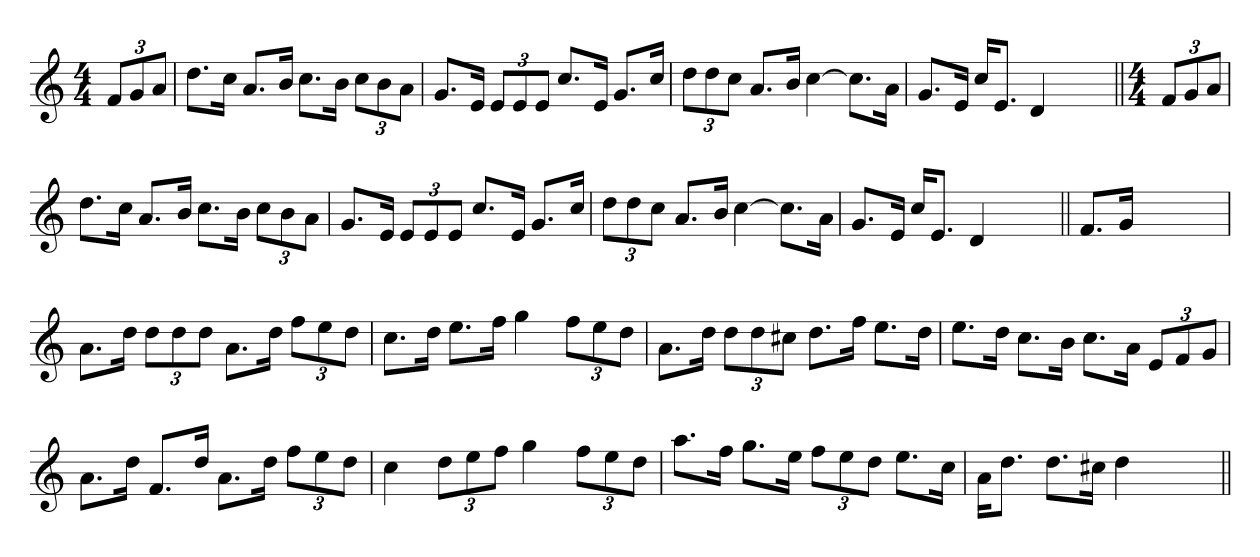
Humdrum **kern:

**kern
*part1
*staff1
*clefG2
*k[]
*M4/4
=1
12fL
12g
12aJ
=
8.ddL
16ccJk
8.aL
16bJk
8.ccL
16bJk
12ccL
12b
12aJ
=
8.gL
16eJk
12eL
12e
12eJ
8.ccL
16eJk
8.gL
16ccJk
=
12ddL
12dd
12ccJ
8.aL
16bJk
[4cc
8.ccL]
16aJk
=
8.gL
16eJk
16ccKL
8.eJ
4d
4ryy
=||
*M4/4
12fL
12g
12aJ
=
8.ddL
16ccJk
8.aL
16bJk
8.ccL
16bJk
12ccL
12b
12aJ
=
8.gL
16eJk
12eL
12e
12eJ
8.ccL
16eJk
8.gL
16ccJk
=
12ddL
12dd
12ccJ
8.aL
16bJk
[4cc
8.ccL]
16aJk
=
8.gL
16eJk
16ccKL
8.eJ
4d
4ryy
=||
8.fL
16gJk
2.ryy
=
8.aL
16ddJk
12ddL
12dd
12ddJ
8.aL
16ddJk
12ffL
12ee
12ddJ
=
8.ccL
16ddJk
8.eeL
16ffJk
4gg
12ffL
12ee
12ddJ
=
8.aL
16ddJk
12ddL
12dd
12cc#XJ
8.ddL
16ffJk
8.eeL
16ddJk
=
8.eeL
16ddJk
8.ccL
16bJk
8.ccL
16aJk
12eL
12f
12gJ
=
8.aL
16ddJk
8.fL
16ddJk
8.aL
16ddJk
12ffL
12ee
12ddJ
=
4cc
12ddL
12ee
12ffJ
4gg
12ffL
12ee
12ddJ
=
8.aaL
16ffJk
8.ggL
16eeJk
12ffL
12ee
12ddJ
8.eeL
16ccJk
=
16aKL
8.ddJ
8.ddL
16cc#XJk
4dd
4ryy
=||
*-
